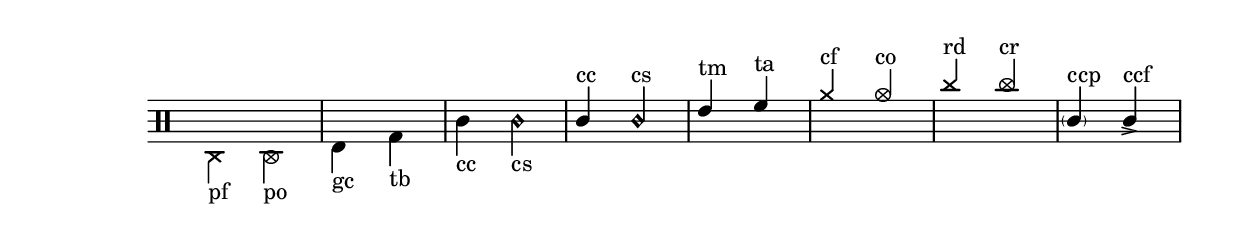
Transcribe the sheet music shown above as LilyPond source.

\version "2.22.1"
\include "../0_drum_style_perso.ly"

up = \drummode { 
  \override Staff.TimeSignature.stencil = ##f
  \override Script.Y-offset = #'-1
  s s s s
  s s s s
  s s s s
  sn-"cc" s ss-"cs" s
  tomml-"tm" s tomh-"ta" s
  hh-"cf" s hho-"co" s
  cymr4-"rd" s cymc-"cr" s
  \parenthesize sn-"ccp" s sn_>-"ccf" s
}

down = \drummode {
  \override Staff.TimeSignature.stencil = ##f
  hhp-"pf" s hhho-"po" s
  bd-"gc" s tomfl-"tb" s
  sn-"cc" s ss-"cs" s 
}

\score {
  <<
	\new DrumStaff
	<<
	  \set DrumStaff.drumStyleTable = #(alist->hash-table mydrums)
	  \new DrumVoice { \voiceOne \up }
	  \new DrumVoice { \voiceTwo \down }
	>>
  >>
}
